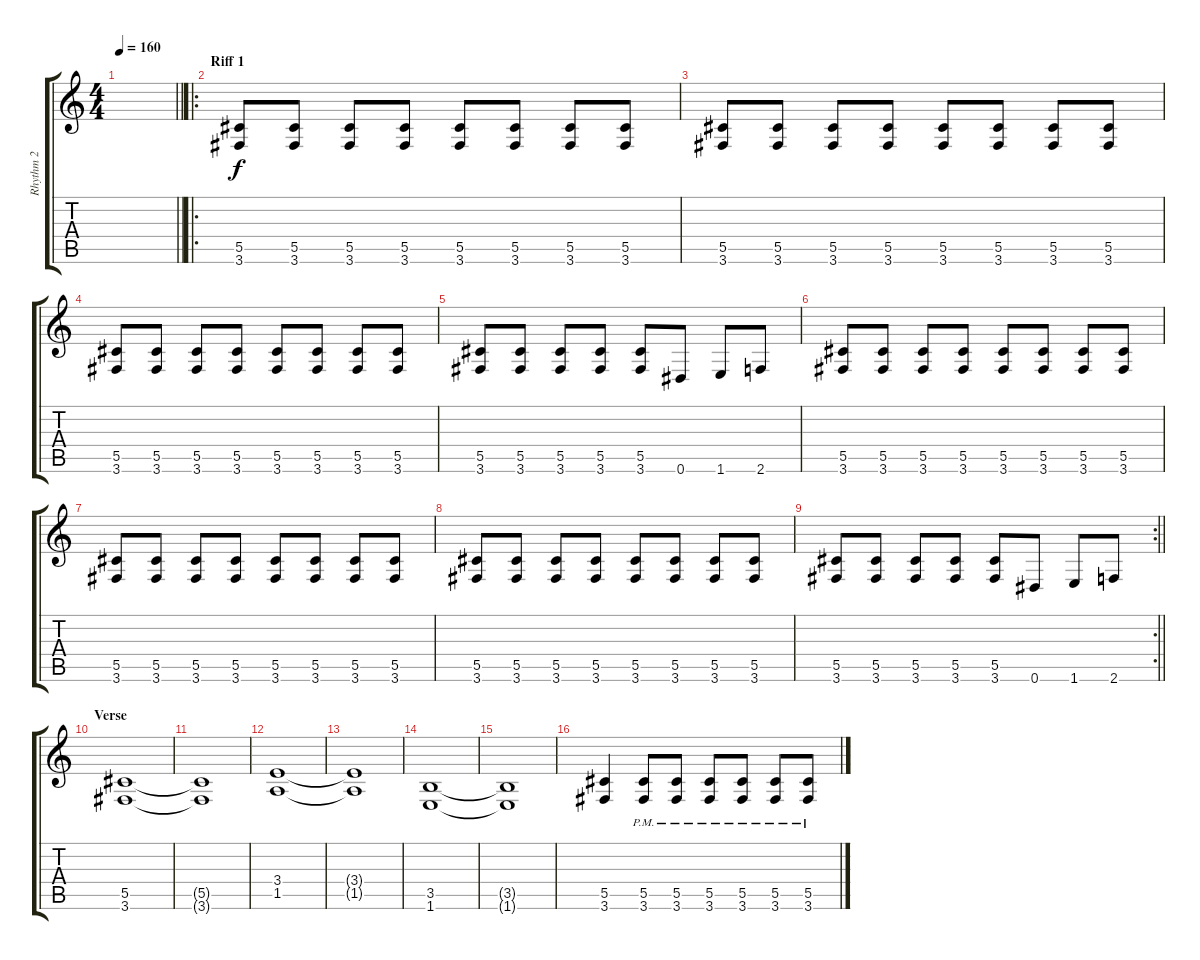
\track ("Rhythm 2" "Rhythm 2") {instrument distortionguitar}
\staff {score tabs}
\tuning (Eb4 Bb3 Gb3 Db3 Ab2 Eb2) {hide}
\ts (4 4)
\tempo 160
\clef g2
\barLineRight lightlight
\ks c
|
\ro
\section ("" "Riff 1")
(5.5 3.6).8 (5.5 3.6).8 (5.5 3.6).8 (5.5 3.6).8 (5.5 3.6).8 (5.5 3.6).8 (5.5 3.6).8 (5.5 3.6).8 |
(5.5 3.6).8 (5.5 3.6).8 (5.5 3.6).8 (5.5 3.6).8 (5.5 3.6).8 (5.5 3.6).8 (5.5 3.6).8 (5.5 3.6).8 |
(5.5 3.6).8 (5.5 3.6).8 (5.5 3.6).8 (5.5 3.6).8 (5.5 3.6).8 (5.5 3.6).8 (5.5 3.6).8 (5.5 3.6).8 |
(5.5 3.6).8 (5.5 3.6).8 (5.5 3.6).8 (5.5 3.6).8 (5.5 3.6).8 0.6.8 1.6.8 2.6.8 |
(5.5 3.6).8 (5.5 3.6).8 (5.5 3.6).8 (5.5 3.6).8 (5.5 3.6).8 (5.5 3.6).8 (5.5 3.6).8 (5.5 3.6).8 |
(5.5 3.6).8 (5.5 3.6).8 (5.5 3.6).8 (5.5 3.6).8 (5.5 3.6).8 (5.5 3.6).8 (5.5 3.6).8 (5.5 3.6).8 |
(5.5 3.6).8 (5.5 3.6).8 (5.5 3.6).8 (5.5 3.6).8 (5.5 3.6).8 (5.5 3.6).8 (5.5 3.6).8 (5.5 3.6).8 |
\rc 2
\barLineRight lightlight
(5.5 3.6).8 (5.5 3.6).8 (5.5 3.6).8 (5.5 3.6).8 (5.5 3.6).8 0.6.8 1.6.8 2.6.8 |
\section ("" "Verse")
(5.5 3.6).1 |
(5.5{t} 3.6{t}).1 |
(3.4 1.5).1 |
(3.4{t} 1.5{t}).1 |
(3.5 1.6).1 |
(3.5{t} 1.6{t}).1 |
(5.5 3.6).4 (5.5{pm} 3.6{pm}).8 (5.5{pm} 3.6{pm}).8 (5.5{pm} 3.6{pm}).8 (5.5{pm} 3.6{pm}).8 (5.5{pm} 3.6{pm}).8 (5.5{pm} 3.6{pm}).8
